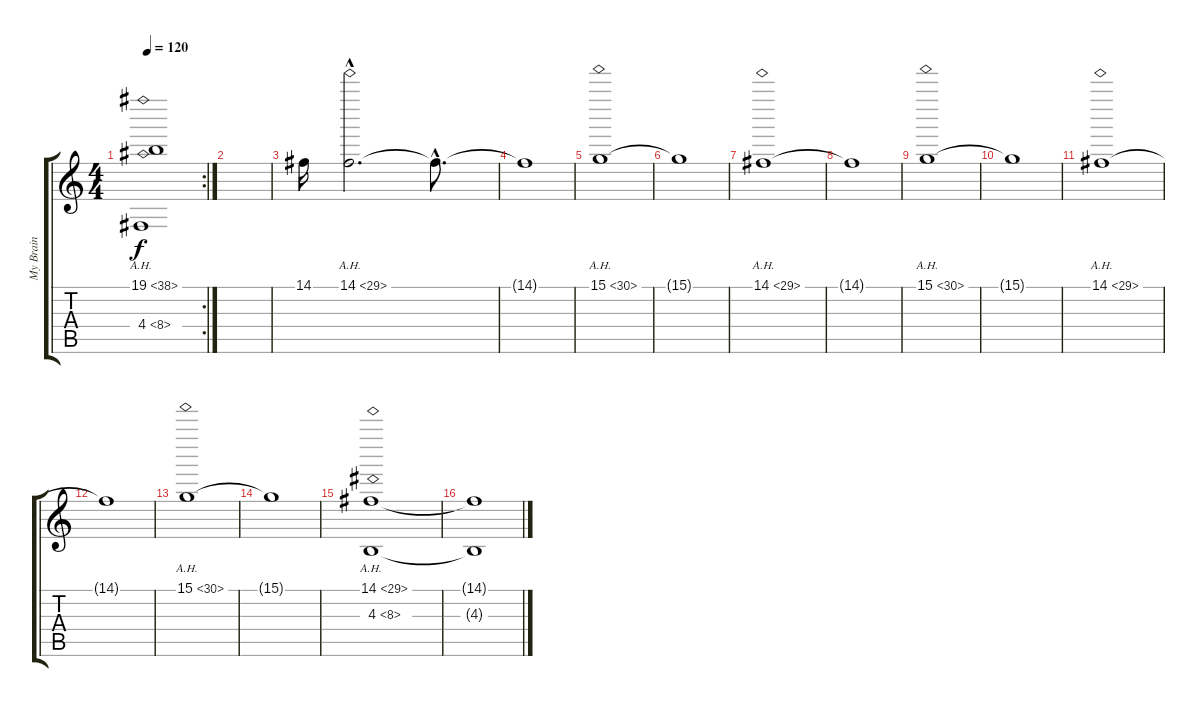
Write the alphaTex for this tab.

\track ("My Brain" "My Brain") {instrument synthstrings1}
\staff {score tabs}
\tuning (E4 B3 G3 D3 A2 E2) {hide}
\rc 2
\ts (4 4)
\tempo 120
\clef g2
\ks c
(19.1{ah 19} 4.4{ah 4}).1{dy f} |
|
14.1.16{volume 0} 14.1{ah 15 hac}.2{d volume 13} 14.1{hac t}.8{d} |
14.1{t}.1 |
15.1{ah 15}.1 |
15.1{t}.1 |
14.1{ah 15}.1 |
14.1{t}.1 |
15.1{ah 15}.1 |
15.1{t}.1 |
14.1{ah 15}.1 |
14.1{t}.1 |
15.1{ah 15}.1 |
15.1{t}.1 |
(14.1{ah 15} 4.3{ah 4}).1{volume 3} |
(14.1{t} 4.3{t}).1
